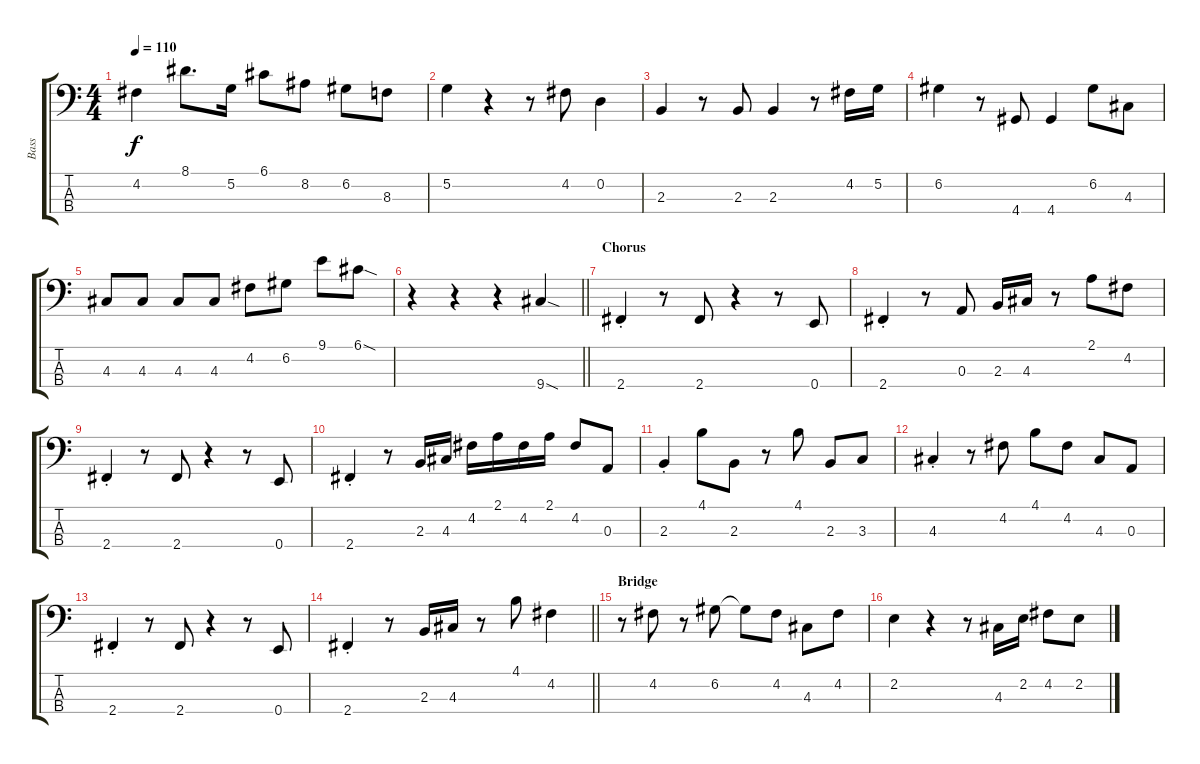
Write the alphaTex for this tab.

\track ("Bass" "Bass") {instrument electricbassfinger}
\staff {score tabs}
\tuning (G2 D2 A1 E1) {hide}
\ts (4 4)
\tempo 110
\clef f4
\ks c
4.2.4{dy f} 8.1.8{d} 5.2.16 6.1.8 8.2.8 6.2.8 8.3.8 |
5.2.4 r.4 r.8 4.2.8 0.2.4 |
2.3.4 r.8 2.3.8 2.3.4 r.8 4.2.16 5.2.16 |
6.2.4 r.8 4.4.8 4.4.4 6.2.8 4.3.8 |
4.3.8 4.3.8 4.3.8 4.3.8 4.2.8 6.2.8 9.1.8 6.1{sod}.8 |
\barLineRight lightlight
r.4 r.4 r.4 9.4{sod}.4 |
\section ("" "Chorus")
2.4{st}.4 r.8 2.4.8 r.4 r.8 0.4.8 |
2.4{st}.4 r.8 0.3.8 2.3.16 4.3.16 r.8 2.1.8 4.2.8 |
2.4{st}.4 r.8 2.4.8 r.4 r.8 0.4.8 |
2.4{st}.4 r.8 2.3.16 4.3.16 4.2.16 2.1.16 4.2.16 2.1.16 4.2.8 0.3.8 |
2.3{st}.4 4.1.8 2.3.8 r.8 4.1.8 2.3.8 3.3.8 |
4.3{st}.4 r.8 4.2.8 4.1.8 4.2.8 4.3.8 0.3.8 |
2.4{st}.4 r.8 2.4.8 r.4 r.8 0.4.8 |
\barLineRight lightlight
2.4{st}.4 r.8 2.3.16 4.3.16 r.8 4.1.8 4.2.4 |
\section ("" "Bridge")
r.8 4.2.8 r.8 6.2.8 6.2{t}.8 4.2.8 4.3.8 4.2.8 |
2.2.4 r.4 r.8 4.3.16 2.2.16 4.2.8 2.2.8
